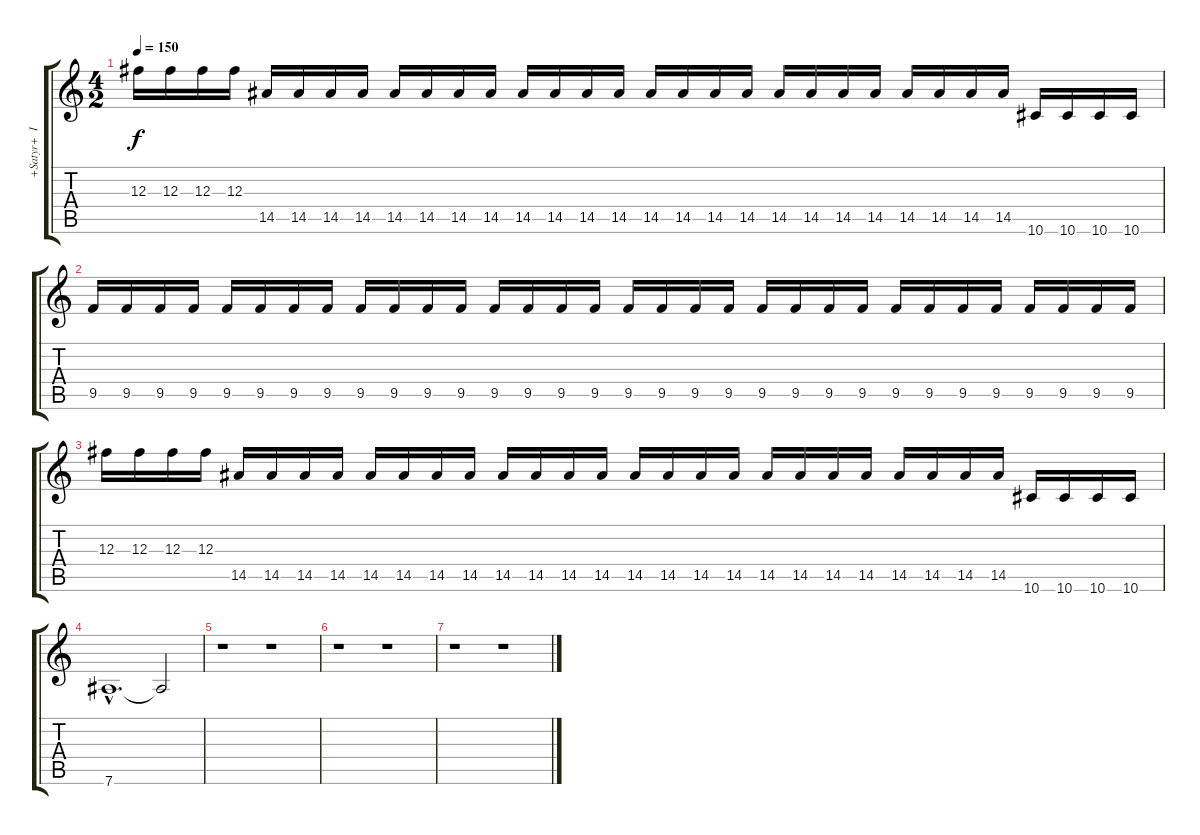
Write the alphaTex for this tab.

\track ("+Satyr+  II" "+Satyr+  I") {instrument overdrivenguitar}
\staff {score tabs}
\tuning (Eb4 Bb3 Gb3 Db3 Ab2 Eb2) {hide}
\ts (4 2)
\tempo 150
\clef g2
\ks c
12.3.16{dy f} 12.3.16 12.3.16 12.3.16 14.5.16 14.5.16 14.5.16 14.5.16 14.5.16 14.5.16 14.5.16 14.5.16 14.5.16 14.5.16 14.5.16 14.5.16 14.5.16 14.5.16 14.5.16 14.5.16 14.5.16 14.5.16 14.5.16 14.5.16 14.5.16 14.5.16 14.5.16 14.5.16 10.6.16 10.6.16 10.6.16 10.6.16 |
9.5.16 9.5.16 9.5.16 9.5.16 9.5.16 9.5.16 9.5.16 9.5.16 9.5.16 9.5.16 9.5.16 9.5.16 9.5.16 9.5.16 9.5.16 9.5.16 9.5.16 9.5.16 9.5.16 9.5.16 9.5.16 9.5.16 9.5.16 9.5.16 9.5.16 9.5.16 9.5.16 9.5.16 9.5.16 9.5.16 9.5.16 9.5.16 |
12.3.16 12.3.16 12.3.16 12.3.16 14.5.16 14.5.16 14.5.16 14.5.16 14.5.16 14.5.16 14.5.16 14.5.16 14.5.16 14.5.16 14.5.16 14.5.16 14.5.16 14.5.16 14.5.16 14.5.16 14.5.16 14.5.16 14.5.16 14.5.16 14.5.16 14.5.16 14.5.16 14.5.16 10.6.16 10.6.16 10.6.16 10.6.16 |
7.6{hac}.1{d volume 5} 7.6{t}.2 |
r.1 r.1 |
r.1 r.1 |
r.1 r.1
